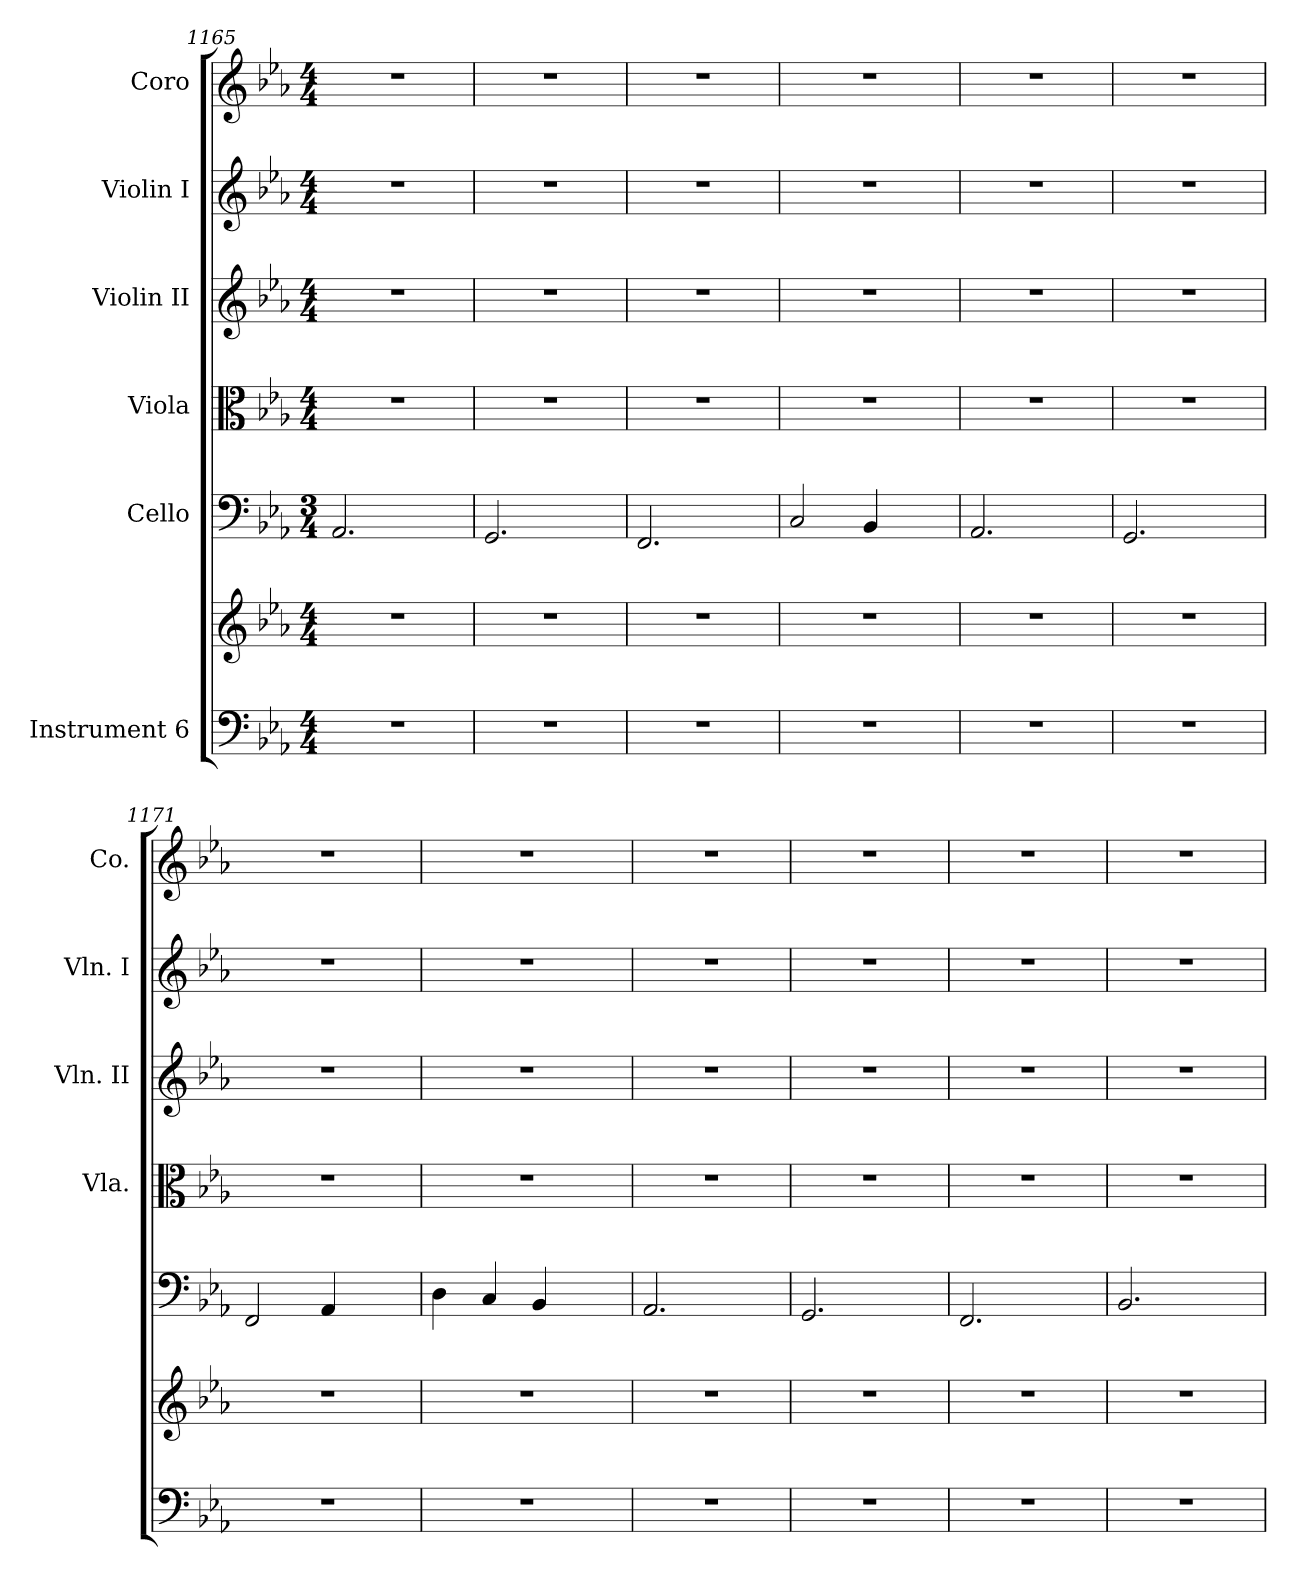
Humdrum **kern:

**kern	**kern	**kern	**kern	**kern	**kern	**kern
*part6	*part6	*part5	*part4	*part3	*part2	*part1
*staff7	*staff6	*staff5	*staff4	*staff3	*staff2	*staff1
*I"Instrument 6	*	*I"Cello	*I"Viola	*I"Violin II	*I"Violin I	*I"Coro
*	*	*	*I'Vla.	*I'Vln. II	*I'Vln. I	*I'Co.
*clefF4	*clefG2	*clefF4	*clefC3	*clefG2	*clefG2	*clefG2
*k[b-e-a-]	*k[b-e-a-]	*k[b-e-a-]	*k[b-e-a-]	*k[b-e-a-]	*k[b-e-a-]	*k[b-e-a-]
*E-:	*E-:	*E-:	*E-:	*E-:	*E-:	*E-:
*M4/4	*M4/4	*M3/4	*M4/4	*M4/4	*M4/4	*M4/4
=1165	=1165	=1165	=1165	=1165	=1165	=1165
1r	1r	2.AA-/	1r	1r	1r	1r
.	.	4ryy	.	.	.	.
=1166	=1166	=1166	=1166	=1166	=1166	=1166
1r	1r	2.GG/	1r	1r	1r	1r
.	.	4ryy	.	.	.	.
=1167	=1167	=1167	=1167	=1167	=1167	=1167
1r	1r	2.FF/	1r	1r	1r	1r
.	.	4ryy	.	.	.	.
!!LO:LB:g=z
=1168	=1168	=1168	=1168	=1168	=1168	=1168
1r	1r	2C/	1r	1r	1r	1r
.	.	4BB-/	.	.	.	.
.	.	4ryy	.	.	.	.
=1169	=1169	=1169	=1169	=1169	=1169	=1169
1r	1r	2.AA-/	1r	1r	1r	1r
.	.	4ryy	.	.	.	.
=1170	=1170	=1170	=1170	=1170	=1170	=1170
1r	1r	2.GG/	1r	1r	1r	1r
.	.	4ryy	.	.	.	.
=1171	=1171	=1171	=1171	=1171	=1171	=1171
1r	1r	2FF/	1r	1r	1r	1r
.	.	4AA-/	.	.	.	.
.	.	4ryy	.	.	.	.
=1172	=1172	=1172	=1172	=1172	=1172	=1172
1r	1r	4D\	1r	1r	1r	1r
.	.	4C/	.	.	.	.
.	.	4BB-/	.	.	.	.
.	.	4ryy	.	.	.	.
=1173	=1173	=1173	=1173	=1173	=1173	=1173
1r	1r	2.AA-/	1r	1r	1r	1r
.	.	4ryy	.	.	.	.
=1174	=1174	=1174	=1174	=1174	=1174	=1174
1r	1r	2.GG/	1r	1r	1r	1r
.	.	4ryy	.	.	.	.
=1175	=1175	=1175	=1175	=1175	=1175	=1175
1r	1r	2.FF/	1r	1r	1r	1r
.	.	4ryy	.	.	.	.
=1176	=1176	=1176	=1176	=1176	=1176	=1176
1r	1r	2.BB-/	1r	1r	1r	1r
.	.	4ryy	.	.	.	.
=	=	=	=	=	=	=
*-	*-	*-	*-	*-	*-	*-
